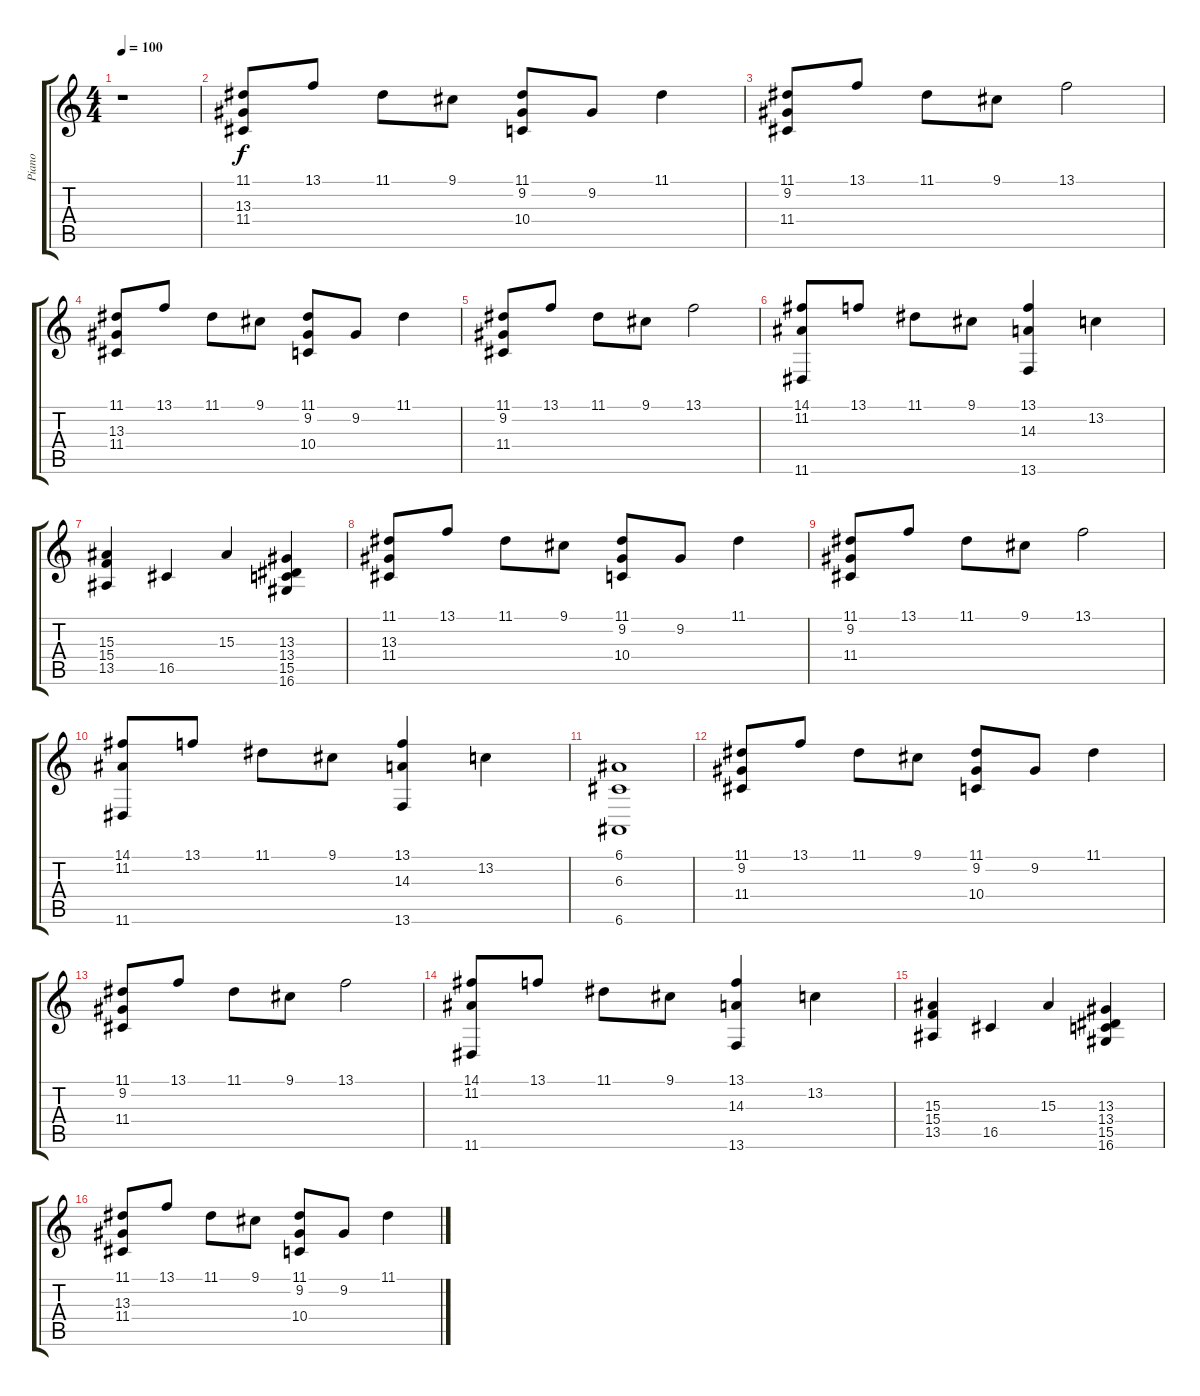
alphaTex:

\track ("Piano" "Piano") {instrument acousticgrandpiano}
\staff {score tabs}
\tuning (E4 B3 G3 D3 A2 E2) {hide}
\ts (4 4)
\tempo 100
\clef g2
\ks c
r.1{dy f instrument acousticgrandpiano} |
(11.1 13.3 11.4).8 13.1.8 11.1.8 9.1.8 (11.1 9.2 10.4).8 9.2.8 11.1.4 |
(11.1 9.2 11.4).8 13.1.8 11.1.8 9.1.8 13.1.2 |
(11.1 13.3 11.4).8 13.1.8 11.1.8 9.1.8 (11.1 9.2 10.4).8 9.2.8 11.1.4 |
(11.1 9.2 11.4).8 13.1.8 11.1.8 9.1.8 13.1.2 |
(14.1 11.2 11.6).8 13.1.8 11.1.8 9.1.8 (13.1 14.3 13.6).4 13.2.4 |
(15.3 15.4 13.5).4 16.5.4 15.3.4 (13.3 13.4 15.5 16.6).4 |
(11.1 13.3 11.4).8 13.1.8 11.1.8 9.1.8 (11.1 9.2 10.4).8 9.2.8 11.1.4 |
(11.1 9.2 11.4).8 13.1.8 11.1.8 9.1.8 13.1.2 |
(14.1 11.2 11.6).8 13.1.8 11.1.8 9.1.8 (13.1 14.3 13.6).4 13.2.4 |
(6.1 6.3 6.6).1 |
(11.1 9.2 11.4).8 13.1.8 11.1.8 9.1.8 (11.1 9.2 10.4).8 9.2.8 11.1.4 |
(11.1 9.2 11.4).8 13.1.8 11.1.8 9.1.8 13.1.2 |
(14.1 11.2 11.6).8 13.1.8 11.1.8 9.1.8 (13.1 14.3 13.6).4 13.2.4 |
(15.3 15.4 13.5).4 16.5.4 15.3.4 (13.3 13.4 15.5 16.6).4 |
(11.1 13.3 11.4).8 13.1.8 11.1.8 9.1.8 (11.1 9.2 10.4).8 9.2.8 11.1.4
